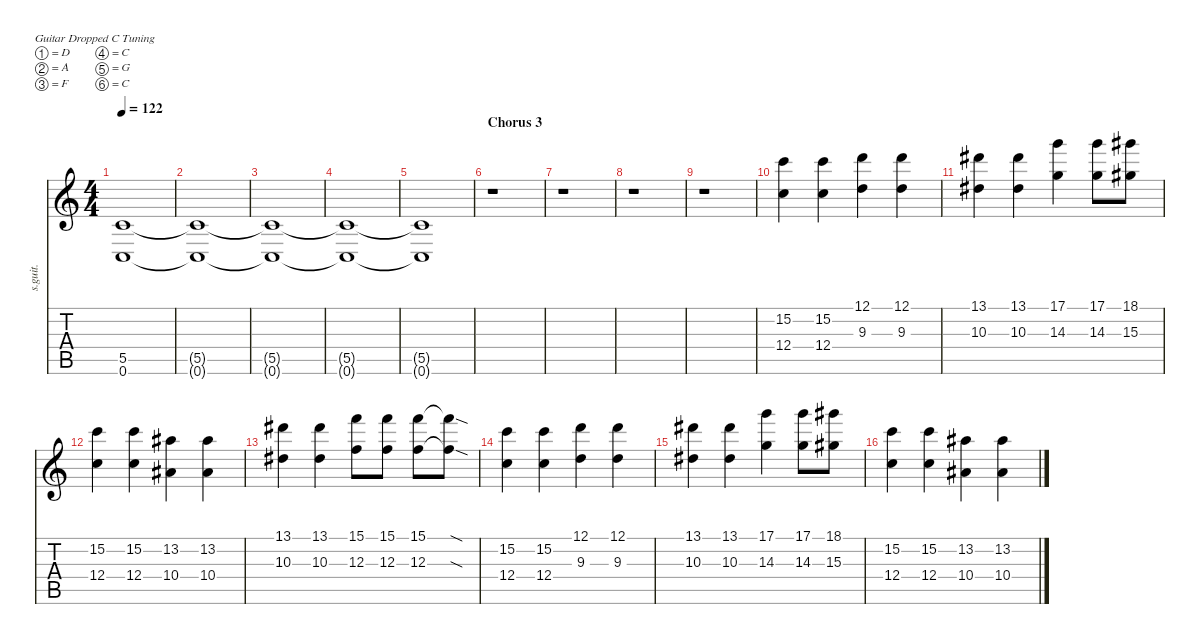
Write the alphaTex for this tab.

\defaultSystemsLayout 4
\hideDynamics
\bracketExtendMode nobrackets
\track ("Harmonies Effect" "s.guit.") {instrument violin}
\staff {score tabs}
\tuning (D4 A3 F3 C3 G2 C2)
\displaytranspose 12
\ts (4 4)
\tempo 122
\clef g2
\ks c
(5.5{t} 0.6{t}).1{lyrics (0 "") lyrics (1 "") lyrics (2 "") lyrics (3 "") lyrics (4 "") dy f} |
(5.5{t} 0.6{t}).1{lyrics (0 "") lyrics (1 "") lyrics (2 "") lyrics (3 "") lyrics (4 "")} |
(5.5{t} 0.6{t}).1{lyrics (0 "") lyrics (1 "") lyrics (2 "") lyrics (3 "") lyrics (4 "")} |
(5.5{t} 0.6{t}).1{lyrics (0 "") lyrics (1 "") lyrics (2 "") lyrics (3 "") lyrics (4 "")} |
(5.5{t} 0.6{t}).1{lyrics (0 "") lyrics (1 "") lyrics (2 "") lyrics (3 "") lyrics (4 "")} |
\section ("" "Chorus 3")
r.1 |
r.1 |
r.1 |
r.1 |
(15.2 12.4).4{lyrics (0 "") lyrics (1 "") lyrics (2 "") lyrics (3 "") lyrics (4 "")} (15.2 12.4).4{lyrics (0 "") lyrics (1 "") lyrics (2 "") lyrics (3 "") lyrics (4 "")} (12.1 9.3).4{lyrics (0 "") lyrics (1 "") lyrics (2 "") lyrics (3 "") lyrics (4 "")} (12.1 9.3).4{lyrics (0 "") lyrics (1 "") lyrics (2 "") lyrics (3 "") lyrics (4 "")} |
(13.1{acc #} 10.3{acc #}).4{lyrics (0 "") lyrics (1 "") lyrics (2 "") lyrics (3 "") lyrics (4 "")} (13.1{acc #} 10.3{acc #}).4{lyrics (0 "") lyrics (1 "") lyrics (2 "") lyrics (3 "") lyrics (4 "")} (17.1 14.3).4{lyrics (0 "") lyrics (1 "") lyrics (2 "") lyrics (3 "") lyrics (4 "")} (17.1 14.3).8{lyrics (0 "") lyrics (1 "") lyrics (2 "") lyrics (3 "") lyrics (4 "")} (18.1{acc #} 15.3{acc #}).8{lyrics (0 "") lyrics (1 "") lyrics (2 "") lyrics (3 "") lyrics (4 "")} |
(15.2 12.4).4{lyrics (0 "") lyrics (1 "") lyrics (2 "") lyrics (3 "") lyrics (4 "")} (15.2 12.4).4{lyrics (0 "") lyrics (1 "") lyrics (2 "") lyrics (3 "") lyrics (4 "")} (13.2{acc #} 10.4{acc #}).4{lyrics (0 "") lyrics (1 "") lyrics (2 "") lyrics (3 "") lyrics (4 "")} (13.2{acc #} 10.4{acc #}).4{lyrics (0 "") lyrics (1 "") lyrics (2 "") lyrics (3 "") lyrics (4 "")} |
(13.1{acc #} 10.3{acc #}).4{lyrics (0 "") lyrics (1 "") lyrics (2 "") lyrics (3 "") lyrics (4 "")} (13.1{acc #} 10.3{acc #}).4{lyrics (0 "") lyrics (1 "") lyrics (2 "") lyrics (3 "") lyrics (4 "")} (15.1 12.3).8{lyrics (0 "") lyrics (1 "") lyrics (2 "") lyrics (3 "") lyrics (4 "")} (15.1 12.3).8{lyrics (0 "") lyrics (1 "") lyrics (2 "") lyrics (3 "") lyrics (4 "")} (15.1 12.3).8{lyrics (0 "") lyrics (1 "") lyrics (2 "") lyrics (3 "") lyrics (4 "")} (15.1{sod t} 12.3{sod t}).8{lyrics (0 "") lyrics (1 "") lyrics (2 "") lyrics (3 "") lyrics (4 "")} |
(15.2 12.4).4{lyrics (0 "") lyrics (1 "") lyrics (2 "") lyrics (3 "") lyrics (4 "")} (15.2 12.4).4{lyrics (0 "") lyrics (1 "") lyrics (2 "") lyrics (3 "") lyrics (4 "")} (12.1 9.3).4{lyrics (0 "") lyrics (1 "") lyrics (2 "") lyrics (3 "") lyrics (4 "")} (12.1 9.3).4{lyrics (0 "") lyrics (1 "") lyrics (2 "") lyrics (3 "") lyrics (4 "")} |
(13.1{acc #} 10.3{acc #}).4{lyrics (0 "") lyrics (1 "") lyrics (2 "") lyrics (3 "") lyrics (4 "")} (13.1{acc #} 10.3{acc #}).4{lyrics (0 "") lyrics (1 "") lyrics (2 "") lyrics (3 "") lyrics (4 "")} (17.1 14.3).4{lyrics (0 "") lyrics (1 "") lyrics (2 "") lyrics (3 "") lyrics (4 "")} (17.1 14.3).8{lyrics (0 "") lyrics (1 "") lyrics (2 "") lyrics (3 "") lyrics (4 "")} (18.1{acc #} 15.3{acc #}).8{lyrics (0 "") lyrics (1 "") lyrics (2 "") lyrics (3 "") lyrics (4 "")} |
(15.2 12.4).4{lyrics (0 "") lyrics (1 "") lyrics (2 "") lyrics (3 "") lyrics (4 "")} (15.2 12.4).4{lyrics (0 "") lyrics (1 "") lyrics (2 "") lyrics (3 "") lyrics (4 "")} (13.2{acc #} 10.4{acc #}).4{lyrics (0 "") lyrics (1 "") lyrics (2 "") lyrics (3 "") lyrics (4 "")} (13.2{acc #} 10.4{acc #}).4{lyrics (0 "") lyrics (1 "") lyrics (2 "") lyrics (3 "") lyrics (4 "")}
